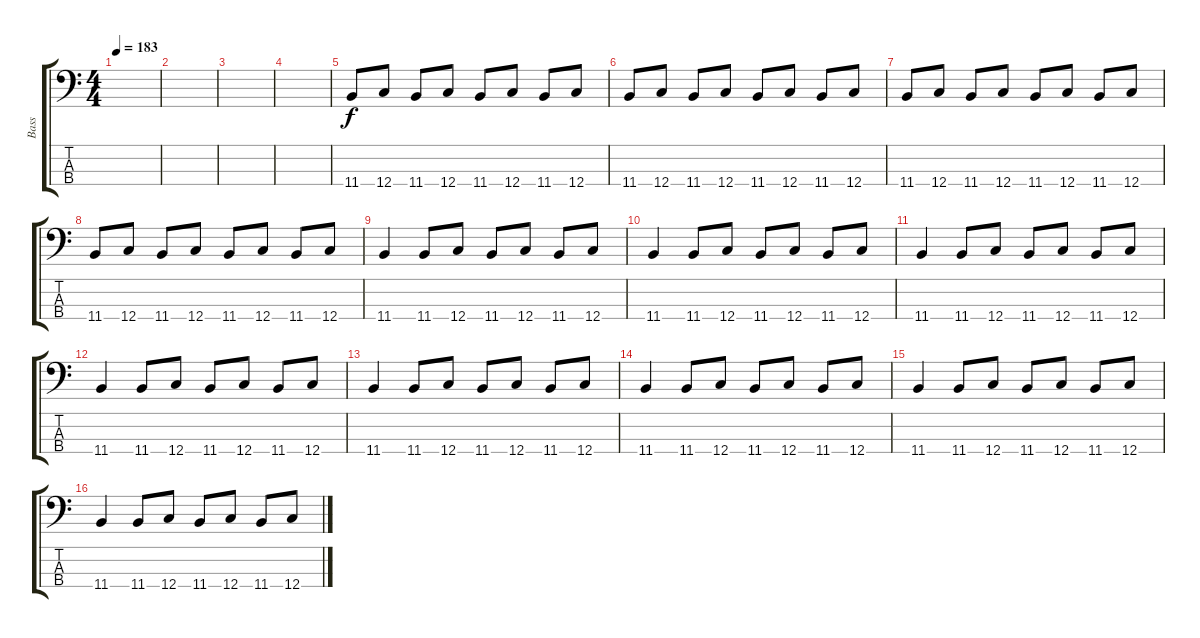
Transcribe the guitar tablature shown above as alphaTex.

\track ("Bass" "Bass") {instrument electricbasspick}
\staff {score tabs}
\tuning (F2 C2 G1 C1) {hide}
\ts (4 4)
\tempo 183
\clef f4
\ks c
|
|
|
|
11.4.8 12.4.8 11.4.8 12.4.8 11.4.8 12.4.8 11.4.8 12.4.8 |
11.4.8 12.4.8 11.4.8 12.4.8 11.4.8 12.4.8 11.4.8 12.4.8 |
11.4.8 12.4.8 11.4.8 12.4.8 11.4.8 12.4.8 11.4.8 12.4.8 |
11.4.8 12.4.8 11.4.8 12.4.8 11.4.8 12.4.8 11.4.8 12.4.8 |
11.4.4 11.4.8 12.4.8 11.4.8 12.4.8 11.4.8 12.4.8 |
11.4.4 11.4.8 12.4.8 11.4.8 12.4.8 11.4.8 12.4.8 |
11.4.4 11.4.8 12.4.8 11.4.8 12.4.8 11.4.8 12.4.8 |
11.4.4 11.4.8 12.4.8 11.4.8 12.4.8 11.4.8 12.4.8 |
11.4.4 11.4.8 12.4.8 11.4.8 12.4.8 11.4.8 12.4.8 |
11.4.4 11.4.8 12.4.8 11.4.8 12.4.8 11.4.8 12.4.8 |
11.4.4 11.4.8 12.4.8 11.4.8 12.4.8 11.4.8 12.4.8 |
11.4.4 11.4.8 12.4.8 11.4.8 12.4.8 11.4.8 12.4.8
